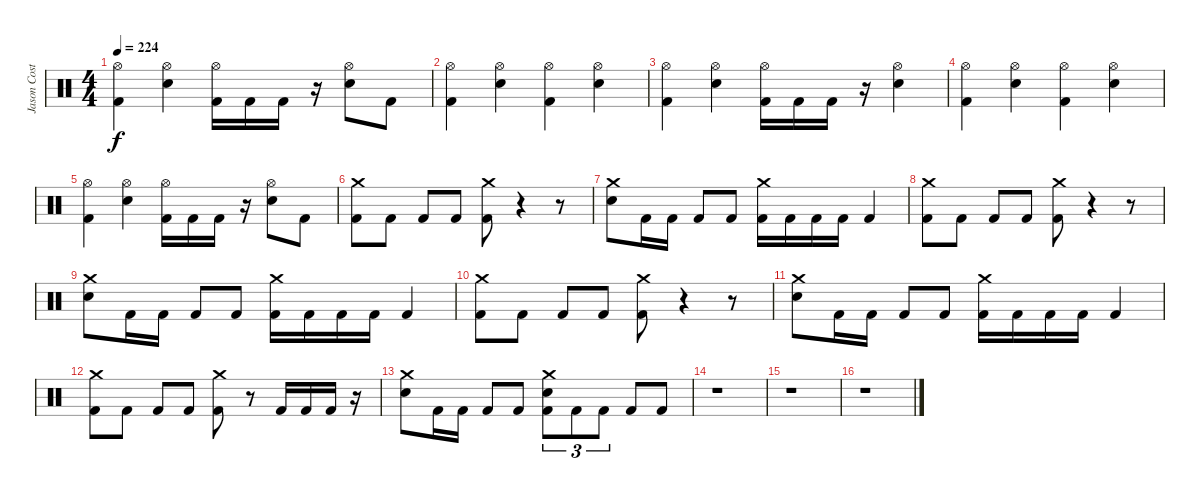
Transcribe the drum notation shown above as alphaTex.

\track ("Jason Costa" "Jason Cost") {instrument percussion}
\staff {score}
\articulation defaults
\ts (4 4)
\tempo 224
\clef neutral
\ks c
("Kick (hit) 2" "Hi-Hat (open)").4{dy f} ("Snare (hit) 2" "Hi-Hat (open)").4 ("Kick (hit) 2" "Hi-Hat (open)").16 "Kick (hit) 2".16 "Kick (hit) 2".16 r.16 ("Snare (hit) 2" "Hi-Hat (open)").8 "Kick (hit) 2".8 |
("Kick (hit) 2" "Hi-Hat (open)").4 ("Snare (hit) 2" "Hi-Hat (open)").4 ("Kick (hit) 2" "Hi-Hat (open)").4 ("Snare (hit) 2" "Hi-Hat (open)").4 |
("Kick (hit) 2" "Hi-Hat (open)").4 ("Snare (hit) 2" "Hi-Hat (open)").4 ("Kick (hit) 2" "Hi-Hat (open)").16 "Kick (hit) 2".16 "Kick (hit) 2".16 r.16 ("Snare (hit) 2" "Hi-Hat (open)").4 |
("Kick (hit) 2" "Hi-Hat (open)").4 ("Snare (hit) 2" "Hi-Hat (open)").4 ("Kick (hit) 2" "Hi-Hat (open)").4 ("Snare (hit) 2" "Hi-Hat (open)").4 |
("Kick (hit) 2" "Hi-Hat (open)").4 ("Snare (hit) 2" "Hi-Hat (open)").4 ("Kick (hit) 2" "Hi-Hat (open)").16 "Kick (hit) 2".16 "Kick (hit) 2".16 r.16 ("Snare (hit) 2" "Hi-Hat (open)").8 "Kick (hit) 2".8 |
("Kick (hit) 2" "Crash medium (hit)").8 "Kick (hit) 2".8 "Kick (hit) 2".8 "Kick (hit) 2".8 ("Kick (hit) 2" "Crash medium (hit)").8 r.4 r.8 |
("Snare (hit) 2" "Crash medium (hit)").8 "Kick (hit) 2".16 "Kick (hit) 2".16 "Kick (hit) 2".8 "Kick (hit) 2".8 ("Kick (hit) 2" "Crash medium (hit)").16 "Kick (hit) 2".16 "Kick (hit) 2".16 "Kick (hit) 2".16 "Kick (hit) 2".4 |
("Kick (hit) 2" "Crash medium (hit)").8 "Kick (hit) 2".8 "Kick (hit) 2".8 "Kick (hit) 2".8 ("Kick (hit) 2" "Crash medium (hit)").8 r.4 r.8 |
("Snare (hit) 2" "Crash medium (hit)").8 "Kick (hit) 2".16 "Kick (hit) 2".16 "Kick (hit) 2".8 "Kick (hit) 2".8 ("Kick (hit) 2" "Crash medium (hit)").16 "Kick (hit) 2".16 "Kick (hit) 2".16 "Kick (hit) 2".16 "Kick (hit) 2".4 |
("Kick (hit) 2" "Crash medium (hit)").8 "Kick (hit) 2".8 "Kick (hit) 2".8 "Kick (hit) 2".8 ("Kick (hit) 2" "Crash medium (hit)").8 r.4 r.8 |
("Snare (hit) 2" "Crash medium (hit)").8 "Kick (hit) 2".16 "Kick (hit) 2".16 "Kick (hit) 2".8 "Kick (hit) 2".8 ("Kick (hit) 2" "Crash medium (hit)").16 "Kick (hit) 2".16 "Kick (hit) 2".16 "Kick (hit) 2".16 "Kick (hit) 2".4 |
("Kick (hit) 2" "Crash medium (hit)").8 "Kick (hit) 2".8 "Kick (hit) 2".8 "Kick (hit) 2".8 ("Kick (hit) 2" "Crash medium (hit)").8 r.8 "Kick (hit) 2".16 "Kick (hit) 2".16 "Kick (hit) 2".16 r.16 |
("Snare (hit) 2" "Crash medium (hit)").8 "Kick (hit) 2".16 "Kick (hit) 2".16 "Kick (hit) 2".8 "Kick (hit) 2".8 ("Kick (hit) 2" "Snare (hit) 2" "Crash medium (hit)").8{tu (3 2)} "Kick (hit) 2".8{tu (3 2)} "Kick (hit) 2".8{tu (3 2)} "Kick (hit) 2".8 "Kick (hit) 2".8 |
r.1 |
r.1 |
r.1
